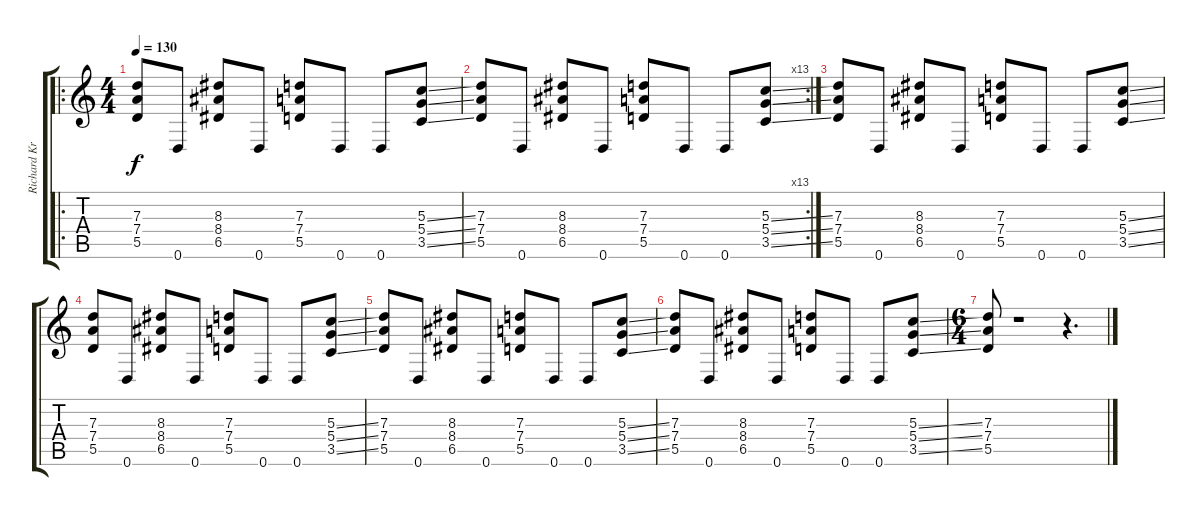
\track ("Richard Kruspe" "Richard Kr") {instrument distortionguitar}
\staff {score tabs}
\tuning (E4 B3 G3 D3 A2 D2) {hide}
\ro
\ts (4 4)
\tempo 130
\clef g2
\ks c
(7.3 7.4 5.5).8{dy f} 0.6.8 (8.3 8.4 6.5).8 0.6.8 (7.3 7.4 5.5).8 0.6.8 0.6.8 (5.3{ss} 5.4{ss} 3.5{ss}).8 |
\rc 13
(7.3 7.4 5.5).8 0.6.8 (8.3 8.4 6.5).8 0.6.8 (7.3 7.4 5.5).8 0.6.8 0.6.8 (5.3{ss} 5.4{ss} 3.5{ss}).8 |
(7.3 7.4 5.5).8 0.6.8 (8.3 8.4 6.5).8 0.6.8 (7.3 7.4 5.5).8 0.6.8 0.6.8 (5.3{ss} 5.4{ss} 3.5{ss}).8 |
(7.3 7.4 5.5).8 0.6.8 (8.3 8.4 6.5).8 0.6.8 (7.3 7.4 5.5).8 0.6.8 0.6.8 (5.3{ss} 5.4{ss} 3.5{ss}).8 |
(7.3 7.4 5.5).8 0.6.8 (8.3 8.4 6.5).8 0.6.8 (7.3 7.4 5.5).8 0.6.8 0.6.8 (5.3{ss} 5.4{ss} 3.5{ss}).8 |
(7.3 7.4 5.5).8 0.6.8 (8.3 8.4 6.5).8 0.6.8 (7.3 7.4 5.5).8 0.6.8 0.6.8 (5.3{ss} 5.4{ss} 3.5{ss}).8 |
\ts (6 4)
(7.3 7.4 5.5).8 r.1 r.4{d}
